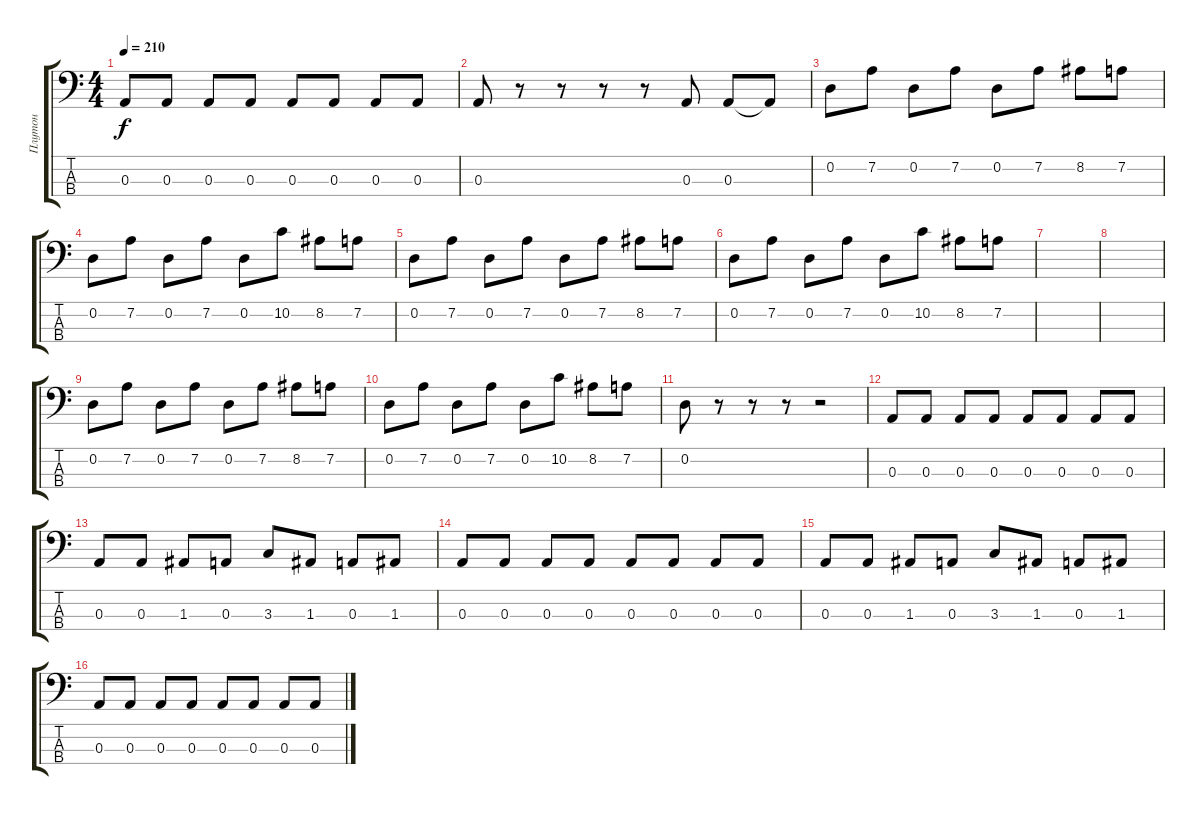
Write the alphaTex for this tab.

\track ("Плутон" "Плутон") {instrument electricbassfinger}
\staff {score tabs}
\tuning (G2 D2 A1 E1) {hide}
\ts (4 4)
\tempo 210
\clef f4
\ks c
0.3.8{dy f} 0.3.8 0.3.8 0.3.8 0.3.8 0.3.8 0.3.8 0.3.8 |
0.3.8 r.8 r.8 r.8 r.8 0.3.8 0.3.8 0.3{t}.8 |
0.2.8 7.2.8 0.2.8 7.2.8 0.2.8 7.2.8 8.2.8 7.2.8 |
0.2.8 7.2.8 0.2.8 7.2.8 0.2.8 10.2.8 8.2.8 7.2.8 |
0.2.8 7.2.8 0.2.8 7.2.8 0.2.8 7.2.8 8.2.8 7.2.8 |
0.2.8 7.2.8 0.2.8 7.2.8 0.2.8 10.2.8 8.2.8 7.2.8 |
|
|
0.2.8 7.2.8 0.2.8 7.2.8 0.2.8 7.2.8 8.2.8 7.2.8 |
0.2.8 7.2.8 0.2.8 7.2.8 0.2.8 10.2.8 8.2.8 7.2.8 |
0.2.8 r.8 r.8 r.8 r.2 |
0.3.8 0.3.8 0.3.8 0.3.8 0.3.8 0.3.8 0.3.8 0.3.8 |
0.3.8 0.3.8 1.3.8 0.3.8 3.3.8 1.3.8 0.3.8 1.3.8 |
0.3.8 0.3.8 0.3.8 0.3.8 0.3.8 0.3.8 0.3.8 0.3.8 |
0.3.8 0.3.8 1.3.8 0.3.8 3.3.8 1.3.8 0.3.8 1.3.8 |
0.3.8 0.3.8 0.3.8 0.3.8 0.3.8 0.3.8 0.3.8 0.3.8
